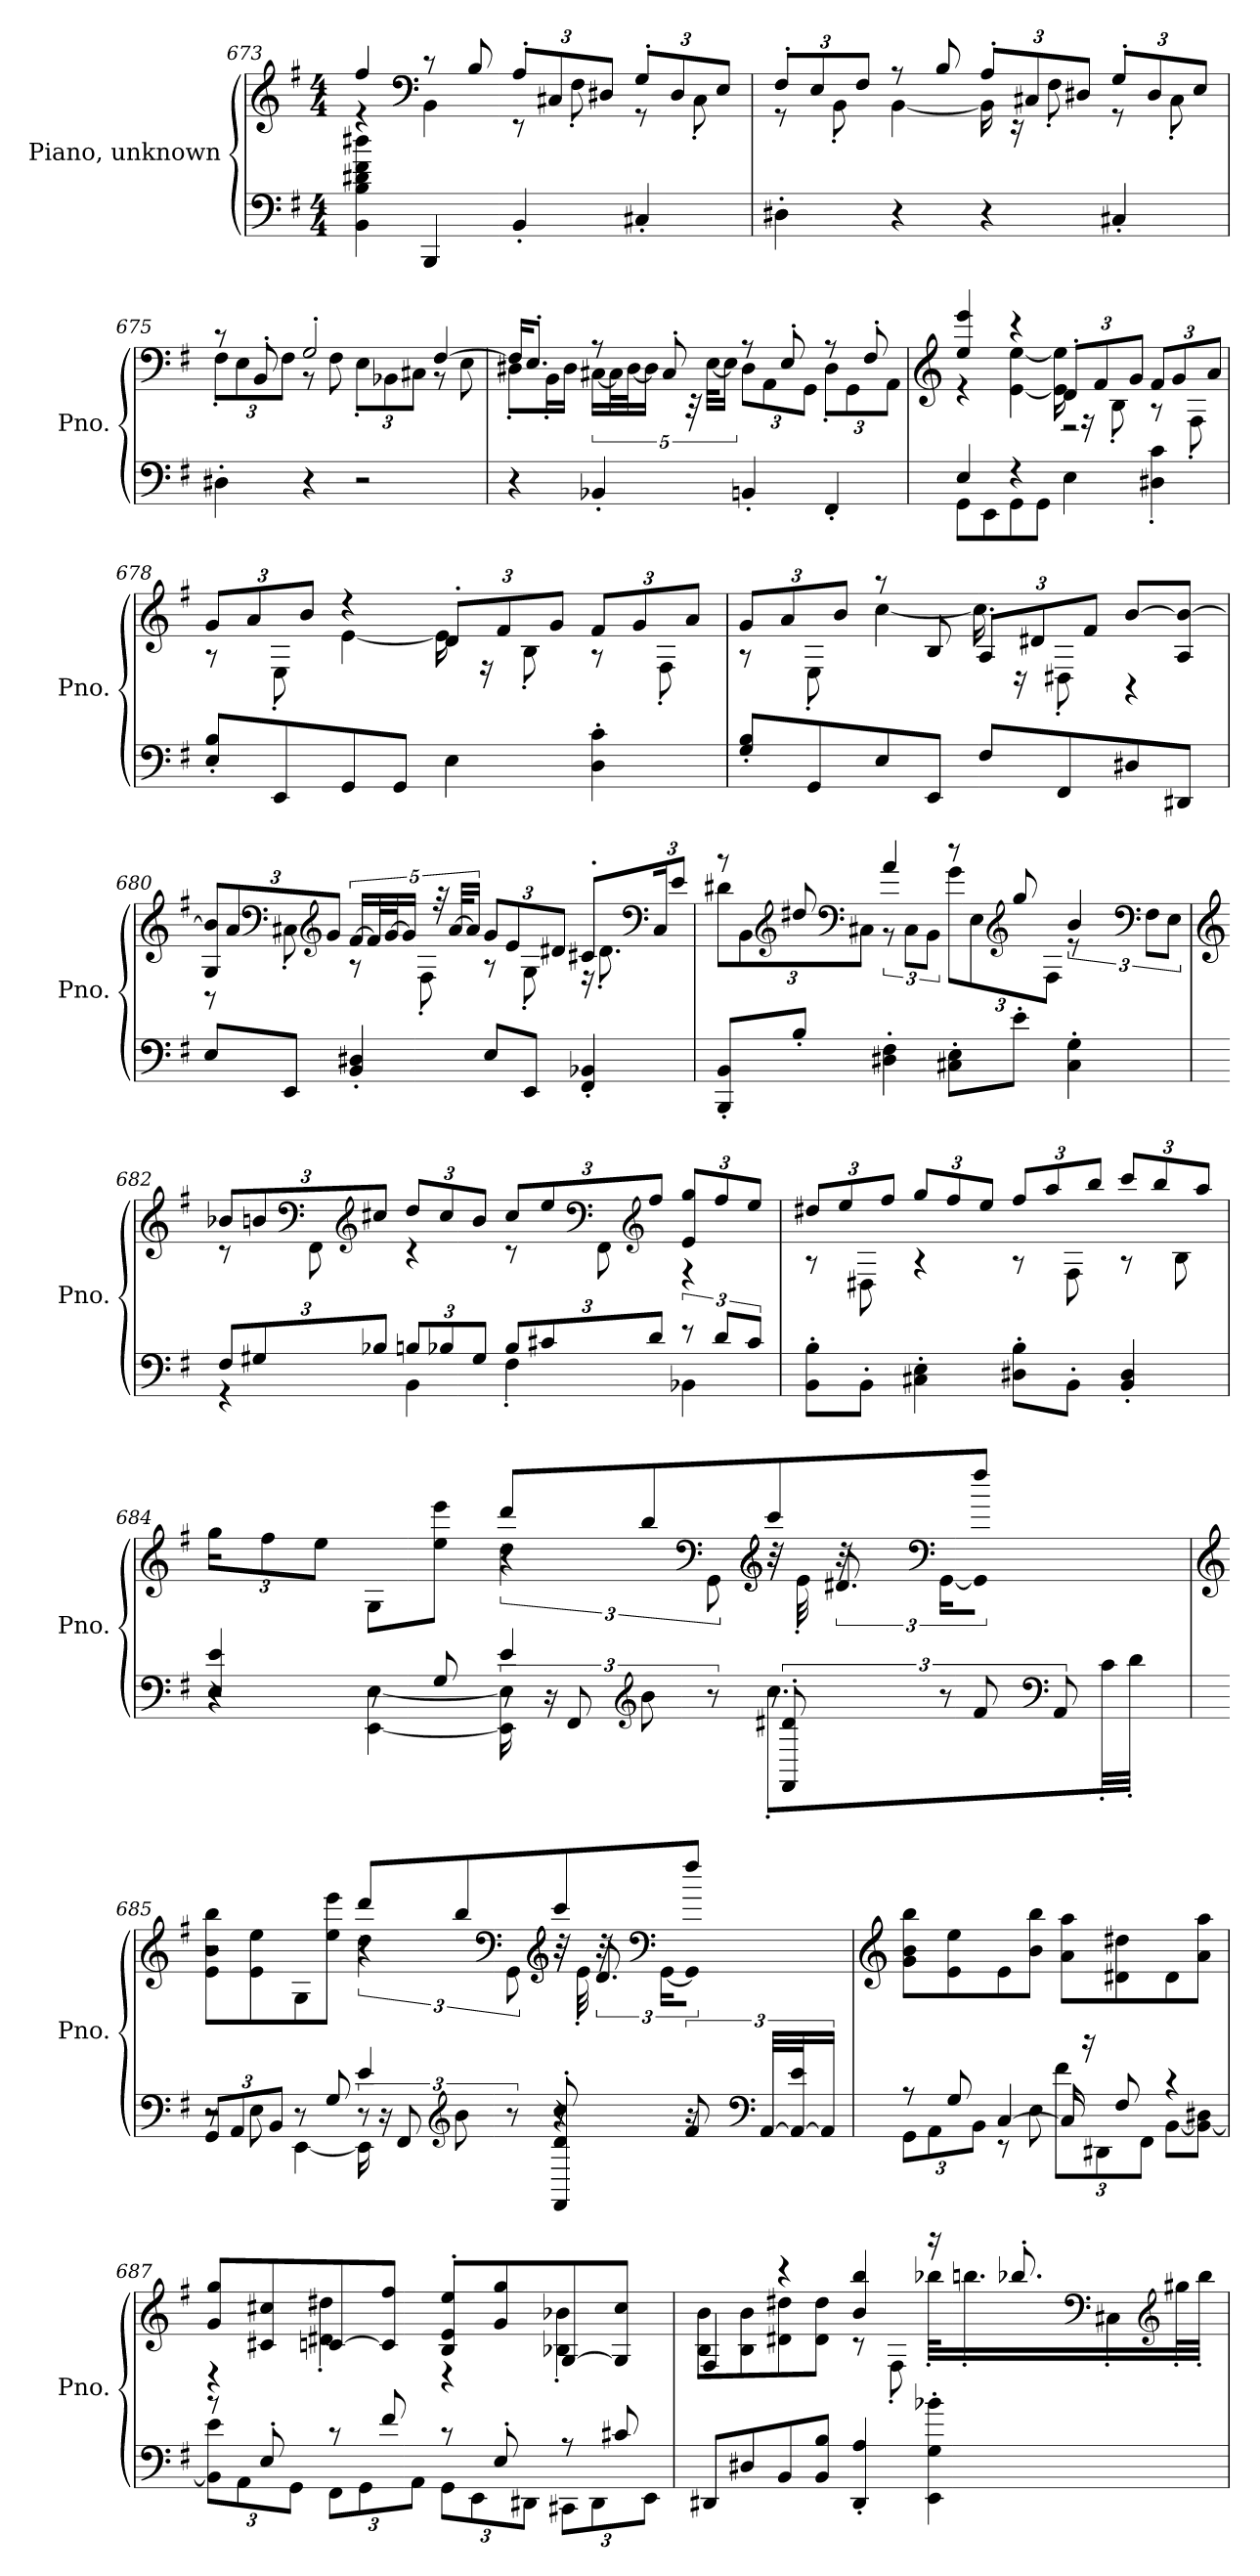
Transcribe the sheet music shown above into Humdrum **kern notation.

**kern	**kern
*part1	*part1
*staff2	*staff1
*I"Piano, unknown	*
*I'Pno.	*
!!LO:LB:g=z
*clefF4	*clefG2
*k[f#]	*k[f#]
*M4/4	*M4/4
=673	=673
*	*^
4BB\ 4B\ 4d#X\ 4f#\ 4dd#X\	4ff#/	4r
*	*clefF4	*
4BBB/	8r	4BB\
.	8B/	.
*	*Xbrackettup	*
4BB'/	12A'/L	8r
.	12C#X/	.
.	.	8F#'\
.	12D#X/J	.
4C#X'/	12G'/L	8r
.	12D#/	.
.	.	8C#'\
.	12E/J	.
=674	=674	=674
4D#X'\	12F#'/L	8r
.	12E/	.
.	.	8BB'\
.	12F#/J	.
4r	8r	[4BB\
.	8B/	.
4r	12A'/L	16BB\]
.	.	16r
.	12C#X/	.
.	.	8F#'\
.	12D#X/J	.
4C#X'/	12G'/L	8r
.	12D#/	.
.	.	8C#'\
.	12E/J	.
!!LO:LB:g=z	!!
=675	=675	=675
4D#X'\	8r	12F#'\L
.	.	12E\
.	8BB'/	.
.	.	12F#\J
4r	2G'/	8r
.	.	8F#\
2r	.	12E'\L
.	.	12BB-X\
.	.	12C#X\J
.	[4F#/	8r
.	.	8E\
=676	=676	=676
4r	16F#/KL]	8D#X'\L
.	8.E'/J	.
.	.	16BB'\L
.	.	16D#\JJ
*	*	*brackettup
4BB-X'/	8r	[20C#X\LL
.	.	40C#\L]
.	.	[40D#\J
.	.	20D#\JJ]
.	8C#'/	.
.	.	40r
.	.	[40E\KLL
.	.	20E\JJ]
*	*	*Xbrackettup
4BBn'/	8r	12D#\L
.	.	12AA\
.	8E'/	.
.	.	12GG\J
4FF#'/	8r	12D#'\L
.	.	12GG\
.	8F#'/	.
.	.	12AA\J
!!LO:LB:g=z	!!
=677	=677	=677
*	*clefG2	*
*^	*	*
4E/	8GG\L	4ee/ 4eee/	4r
.	8EE\	.	.
4r	8GG\	4r	[4e\ [4ee\
.	8GG\J	.	.
2r	4E\	12d'/L	16e\] 16ee\]
.	.	.	16r
.	.	12f#/	.
.	.	.	8B'\
.	.	12g/J	.
.	4D#X\' 4c\'	12f#/L	8r
.	.	12g/	.
.	.	.	8F#'\
.	.	12a/J	.
*v	*v	*	*
=678	=678	=678
8E/' 8B/'L	12g/L	8r
.	12a/	.
8EE/	.	8E'\
.	12b/J	.
8GG/	4r	[4e\
8GG/J	.	.
4E\	12d'/L	16e\]
.	.	16r
.	12f#/	.
.	.	8B'\
.	12g/J	.
4D\' 4c\'	12f#/L	8r
.	12g/	.
.	.	8F#'\
.	12a/J	.
!!LO:LB:g=z	!!
=679	=679	=679
8G/' 8B/'L	12g/L	8r
.	12a/	.
8GG/	.	8E'\
.	12b/J	.
8E/	8r	[4cc\
8EE/J	8B/	.
8F#/L	12A'/L	16cc\]
.	.	16r
.	12d#X/	.
8FF#/	.	8D#X'\
.	12f#/J	.
8D#X/	[8b/L	4r
8DD#X/J	8A/ 8b/_J	.
!!LO:LB:g=z	!!
=680	=680	=680
8E/L	12G/ 12b/]L	8r
.	12a/	.
*	*clefF4	*
8EE/J	.	8C#X'\
*	*clefG2	*
.	12g/J	.
*	*brackettup	*
4BB/' 4D#X/'	[20f#/LL	8r
.	40f#/L]	.
.	[40g/J	.
.	20g/JJ]	.
.	.	8F#'\
.	40r	.
.	[40a/KLL	.
.	20a/JJ]	.
*	*Xbrackettup	*
8E/L	12g/L	8r
.	12e/	.
8EE/J	.	8G'\
.	12d#X/J	.
4FF#/' 4BB-X/'	8c#X'/L	16r
.	.	8.d#'\
*	*clefF4	*
.	24C#/K	.
.	12e/J	.
!!LO:PB:g=z	!!
=681	=681	=681
8BBB/' 8BB/'L	8r	12d#X\L
.	.	12BB\
*	*clefG2	*
8B'/J	8dd#X/	.
*	*clefF4	*
.	.	12C#X\J
*	*	*brackettup
4D#X\' 4F#\'	4a/	12r
.	.	12C#\L
.	.	12BB\J
*	*	*Xbrackettup
8C#X\' 8E\'L	8r	12g\L
.	.	12E\
*	*clefG2	*
8e'\J	8gg/	.
.	.	12F#\J
*	*	*brackettup
4C#\' 4G\'	4b/	12r
*	*clefF4	*
.	.	12F#\L
.	.	12E\J
!!LO:LB:g=z	!!
=682	=682	=682
*	*clefG2	*
*Xbrackettup	*Xbrackettup	*
*^	*	*
12F#/L	4r	12b-X/L	8r
12G#X/	.	12bn/	.
*	*	*clefF4	*
.	.	.	8FF#\
*	*	*clefG2	*
12B-X/J	.	12cc#X/J	.
12Bn/L	4BB\	12dd/L	4r
12B-X/	.	12cc#/	.
12G#/J	.	12b/J	.
12B-/L	4F#'\	12cc#/L	8r
12c#X/	.	12ee/	.
*	*	*clefF4	*
.	.	.	8FF#\
*	*	*clefG2	*
12d/J	.	12ff#/J	.
*brackettup	*	*	*
12r	4BB-X\	12e/ 12gg/L	4r
12d/L	.	12ff#/	.
12c#/J	.	12ee/J	.
*v	*v	*	*
=683	=683	=683
8BB\' 8B\'L	12dd#X/L	8r
.	12ee/	.
8BB'\J	.	8D#X\
.	12ff#/J	.
4C#X\' 4E\'	12gg/L	4r
.	12ff#/	.
.	12ee/J	.
8D#X\' 8B\'L	12ff#/L	8r
.	12aa/	.
8BB'\J	.	8F#\
.	12bb/J	.
4BB/' 4D#/'	12ccc/L	8r
.	12bb/	.
.	.	8B\
.	12aa/J	.
!!LO:LB:g=z
=684	=684	=684
*^	*	*^
*	*^	*	*	*
2r	4r	4E/ 4e/	2r	12gg\L	2r
.	.	.	.	12ff#\	.
.	.	.	.	12ee\J	.
.	[4EE\ [4E\	8r	.	8G\L	.
.	.	8G/	.	8ee\ 8eee\J	.
*	*	*	*	*brackettup	*
4e/	16EE\] 16E\]	12r	8ddd/L	6dd\	4r
.	16r	.	.	.	.
.	.	12FF#/	.	.	.
*clefG2	*	*	*	*	*
.	8b\	.	8bb/	.	.
*	*	*	*clefF4	*	*
.	.	12r	.	12GG\	.
*	*	*	*clefG2	*	*
8r	8.cc'\L	12FF#/' 12d#X/'	8ccc/	32r	16r
.	.	.	.	32e'\	.
.	.	.	.	48r	8.d#X/
*	*	*	*clefF4	*	*
.	.	12r	.	[24GG\KL	.
8f#/	.	.	8ff#/J	8GG\J]	.
*clefF4	*	*	*	*	*
.	.	12AA/	.	.	.
.	32c'\LL	.	.	.	.
.	32d#'\JJJ	.	.	.	.
!!LO:LB:g=z	!!	!!
=685	=685	=685	=685	=685	=685
*	*	*	*clefG2	*	*
*	*	*Xbrackettup	*	*	*
2r	8r	12GG/L	2r	8e\ 8b\ 8bb\L	2r
.	.	12AA/	.	.	.
.	8E\	.	.	8e\ 8ee\	.
.	.	12BB/J	.	.	.
.	[4EE\	8r	.	8G\	.
.	.	8G/	.	8ee\ 8eee\J	.
*	*	*brackettup	*	*	*
4e/	16EE\]	12r	8ddd/L	6dd\	4r
.	16r	.	.	.	.
.	.	12FF#/	.	.	.
*clefG2	*	*	*	*	*
.	8b\	.	8bb/	.	.
*	*	*	*clefF4	*	*
.	.	12r	.	12GG\	.
*	*	*	*clefG2	*	*
8r	4r	8FF#/' 8d/' 8cc/'	8ccc/	32r	16r
.	.	.	.	32e'\	.
.	.	.	.	48r	8.d/
*	*	*	*clefF4	*	*
.	.	.	.	[24GG\KL	.
8f#/	.	24r	8ff#/J	8GG\J]	.
*clefF4	*	*	*	*	*
.	.	[48AA/LLL	.	.	.
.	.	48AA/_ 48e/J	.	.	.
.	.	24AA/JJ]	.	.	.
*v	*v	*v	*	*	*
*	*v	*v	*v
!!LO:LB:g=z
=686	=686
*	*clefG2
*^	*
*	*Xbrackettup	*
8r	12GG\L	8g\ 8b\ 8bb\L
.	12AA\	.
8G/	.	8e\ 8ee\
.	12BB\J	.
[4C/	8r	8e\
.	8E\	8b\ 8bb\J
16C/]	12f#\L	8a\ 8aa\L
16r	.	.
.	12DD#X\	.
8F#/	.	8d#X\ 8dd#X\
.	12FF#\J	.
4r	[8BB\L	8d#\
.	8BB\_ 8D#X\J	8a\ 8aa\J
=687	=687	=687
*	*	*^
8r	12BB\] 12e\L	8g/ 8gg/L	4r
.	12AA\	.	.
8E'/	.	8c#X/ 8cc#X/	.
.	12GG\J	.	.
8r	12FF#\L	[8cn/	4d#X\' 4dd#X\'
.	12GG\	.	.
8f#/	.	8c/] 8ff#/J	.
.	12AA\J	.	.
8r	12GG\L	8B/' 8e/' 8ee/'L	4r
.	12EE\	.	.
8E'/	.	8g/ 8gg/	.
.	12DD#X\J	.	.
8r	12CC#X\L	[8G/	4B-X\' 4b-X\'
.	12DD#\	.	.
8c#X/	.	8G/] 8cc#/J	.
.	12EE\J	.	.
*v	*v	*	*
!!LO:LB:g=z	!!
=688	=688	=688
8DD#X/L	4F#/	8B\ 8b\L
8D#X/	.	8B\ 8b\
8BB/	4r	8d#X\ 8dd#X\
8BB/ 8B/J	.	8d#\ 8dd#\J
4DD#/' 4A/'	4b/ 4bb/	8r
.	.	8F#'\
4EE\' 4G\' 4b-X\'	16r	32bb-X'\KLL
.	.	16.bbn'\
.	8.bb-X'/	.
*	*clefF4	*
.	.	16C#X'\
*	*clefG2	*
.	.	32gg#X'\L
.	.	32bb-'\JJJ
*	*v	*v
=	=
*-	*-
